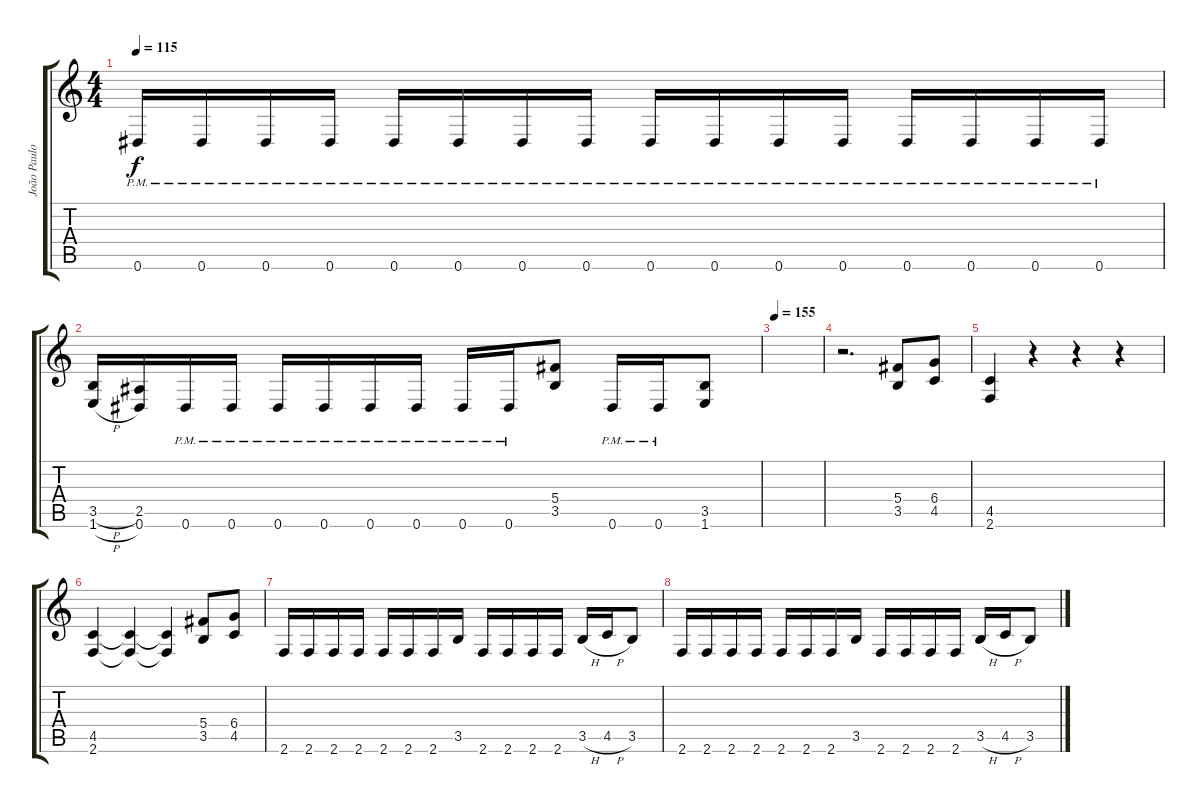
\track ("João Paulo" "João Paulo") {instrument overdrivenguitar}
\staff {score tabs}
\tuning (Eb4 Bb3 Gb3 Db3 Ab2 Eb2) {hide}
\ts (4 4)
\tempo 115
\clef g2
\ks c
0.6{pm}.16{dy f} 0.6{pm}.16 0.6{pm}.16 0.6{pm}.16 0.6{pm}.16 0.6{pm}.16 0.6{pm}.16 0.6{pm}.16 0.6{pm}.16 0.6{pm}.16 0.6{pm}.16 0.6{pm}.16 0.6{pm}.16 0.6{pm}.16 0.6{pm}.16 0.6{pm}.16 |
(3.5{h} 1.6{h}).16 (2.5 0.6).16 0.6{pm}.16 0.6{pm}.16 0.6{pm}.16 0.6{pm}.16 0.6{pm}.16 0.6{pm}.16 0.6{pm}.16 0.6{pm}.16 (5.4 3.5).8 0.6{pm}.16 0.6{pm}.16 (3.5 1.6).8 |
\tempo 155
|
r.2{d} (5.4 3.5).8 (6.4 4.5).8 |
(4.5 2.6).4 r.4 r.4 r.4 |
(4.5 2.6).4 (4.5{t} 2.6{t}).4 (4.5{t} 2.6{t}).4 (5.4 3.5).8 (6.4 4.5).8 |
2.6.16 2.6.16 2.6.16 2.6.16 2.6.16 2.6.16 2.6.16 3.5.16 2.6.16 2.6.16 2.6.16 2.6.16 3.5{h}.16 4.5{h}.16 3.5.8 |
2.6.16 2.6.16 2.6.16 2.6.16 2.6.16 2.6.16 2.6.16 3.5.16 2.6.16 2.6.16 2.6.16 2.6.16 3.5{h}.16 4.5{h}.16 3.5.8
